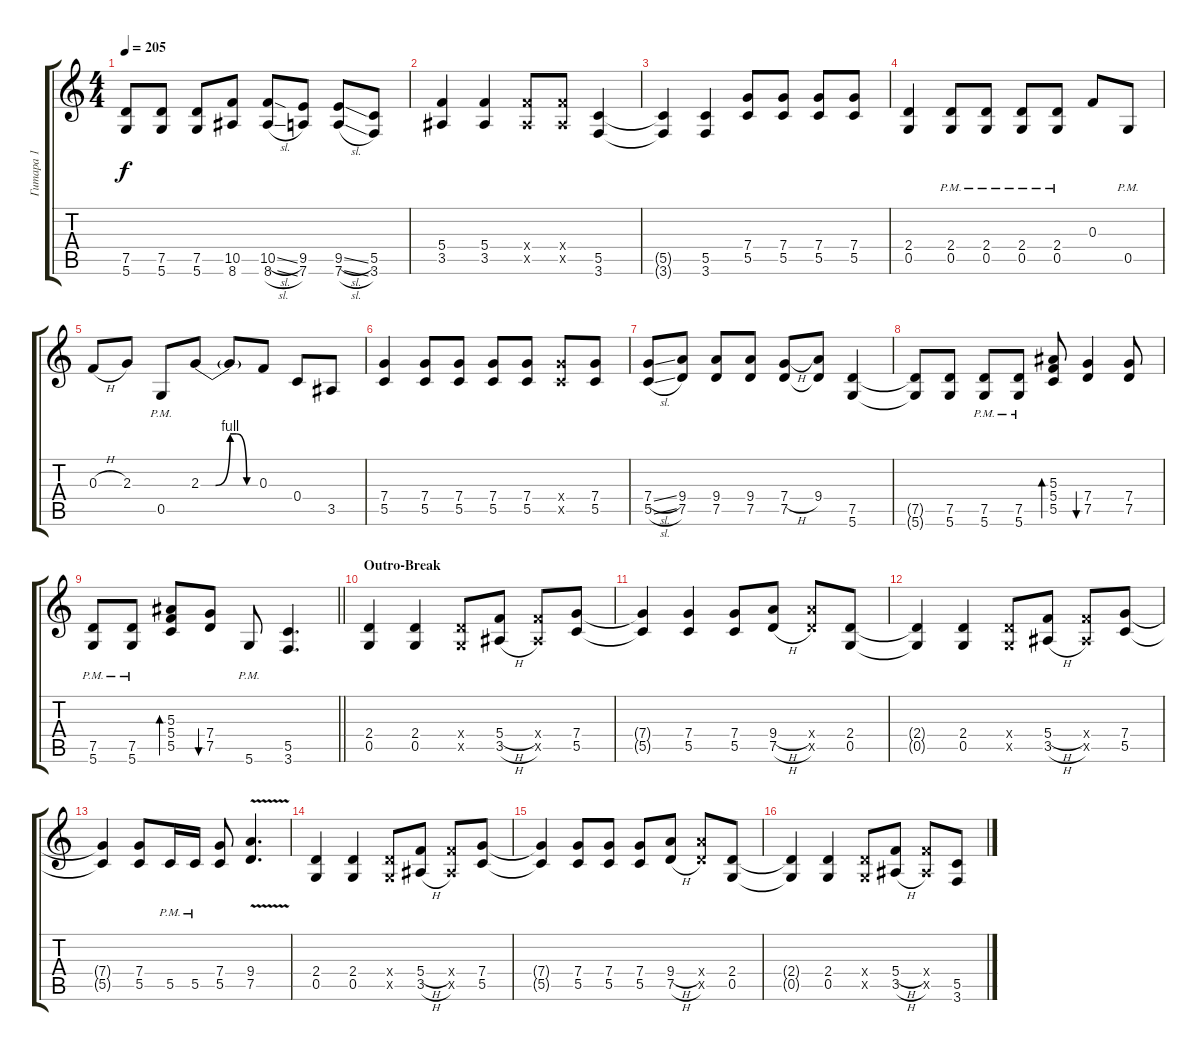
\track ("Гитара 1" "Гитара 1") {instrument distortionguitar}
\staff {score tabs}
\tuning (D4 A3 F3 C3 G2 D2) {hide}
\ts (4 4)
\tempo 205
\clef g2
\ks aminor
(7.5{t} 5.6{t}).8{dy f} (7.5 5.6).8 (7.5 5.6).8 (10.5 8.6).8 (10.5{sl} 8.6{sl}).8 (9.5 7.6).8 (9.5{sl} 7.6{sl}).8 (5.5 3.6).8 |
(5.4 3.5).4 (5.4 3.5).4 (5.4{x} 3.5{x}).8 (5.4{x} 3.5{x}).8 (5.5 3.6).4 |
(5.5{t} 3.6{t}).4 (5.5 3.6).4 (7.4 5.5).8 (7.4 5.5).8 (7.4 5.5).8 (7.4 5.5).8 |
(2.4 0.5).4 (2.4{pm} 0.5{pm}).8 (2.4{pm} 0.5{pm}).8 (2.4{pm} 0.5{pm}).8 (2.4{pm} 0.5{pm}).8 0.3.8 0.5{pm}.8 |
0.3{h}.8 2.3.8 0.5{pm}.8 2.3{be (custom 0 0 15 0 30 4 36 4 47 0 60 0)}.8 2.3{t}.8 0.3.8 0.4.8 3.5.8 |
(7.4 5.5).4 (7.4 5.5).8 (7.4 5.5).8 (7.4 5.5).8 (7.4 5.5).8 (7.4{x} 5.5{x}).8 (7.4 5.5).8 |
(7.4{sl} 5.5{sl}).8 (9.4 7.5).8 (9.4 7.5).8 (9.4 7.5).8 (7.4{h} 7.5).8 (9.4 7.5{t}).8 (7.5 5.6).4 |
(7.5{t} 5.6{t}).8 (7.5 5.6).8 (7.5{pm} 5.6{pm}).8 (7.5{pm} 5.6{pm}).8 (5.3 5.4 5.5).8{bd 60} (7.4 7.5).4{bu 60} (7.4 7.5).8 |
\barLineRight lightlight
(7.5{pm} 5.6{pm}).8 (7.5{pm} 5.6{pm}).8 (5.3 5.4 5.5).8{bd 60} (7.4 7.5).8{bu 60} 5.6{pm}.8 (5.5 3.6).4{d} |
\section ("" "Outro-Break")
(2.4 0.5).4 (2.4 0.5).4 (2.4{x} 0.5{x}).8 (5.4{h} 3.5{h}).8 (5.4{x} 3.5{x}).8 (7.4 5.5).8 |
(7.4{t} 5.5{t}).4 (7.4 5.5).4 (7.4 5.5).8 (9.4{h} 7.5{h}).8 (9.4{x} 7.5{x}).8 (2.4 0.5).8 |
(2.4{t} 0.5{t}).4 (2.4 0.5).4 (2.4{x} 0.5{x}).8 (5.4{h} 3.5{h}).8 (5.4{x} 3.5{x}).8 (7.4 5.5).8 |
(7.4{t} 5.5{t}).4 (7.4 5.5).8 5.5{pm}.16 5.5{pm}.16 (7.4 5.5).8 (9.4{v} 7.5{v}).4{d} |
(2.4 0.5).4 (2.4 0.5).4 (2.4{x} 0.5{x}).8 (5.4{h} 3.5{h}).8 (5.4{x} 3.5{x}).8 (7.4 5.5).8 |
(7.4{t} 5.5{t}).4 (7.4 5.5).8 (7.4 5.5).8 (7.4 5.5).8 (9.4{h} 7.5{h}).8 (9.4{x} 7.5{x}).8 (2.4 0.5).8 |
(2.4{t} 0.5{t}).4 (2.4 0.5).4 (2.4{x} 0.5{x}).8 (5.4{h} 3.5{h}).8 (5.4{x} 3.5{x}).8 (5.5 3.6).8
